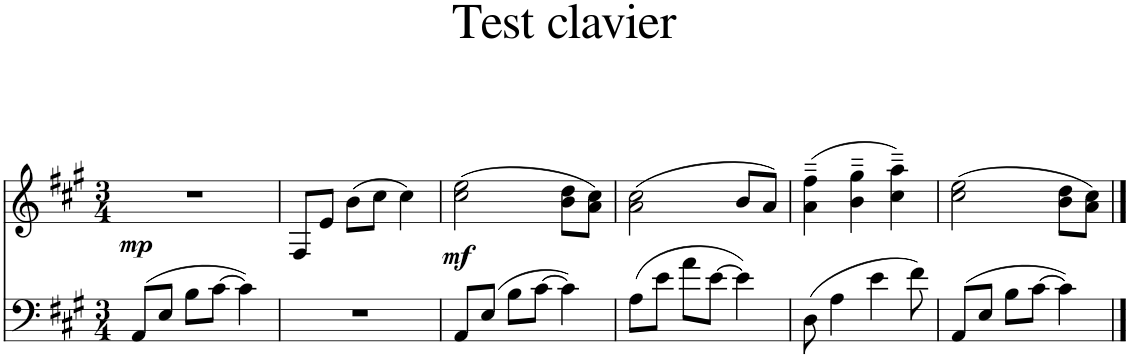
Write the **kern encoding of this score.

**kern	**kern	**dynam
*part1	*part1	*part1
*staff2	*staff1	*staff1/2
*I"Piano	*	*
*I'Pno	*	*
*clefF4	*clefG2	*
*k[f#c#g#]	*k[f#c#g#]	*
*M3/4	*M3/4	*
=1	=1	=1
!	!	!LO:DY:b
8AA/L	2.r	mp
8E/J	.	.
8B\L	.	.
[8c#\J	.	.
4c#\]	.	.
=2	=2	=2
2.r	8F#/L	.
.	8e/J	.
.	(8b\L	.
.	8cc#\J	.
.	4cc#\)	.
=3	=3	=3
!	!	!LO:DY:b
8AA/L	(2cc#\ 2ee\	mf
8E/J	.	.
8B\L	.	.
[8c#\J	.	.
4c#\]	8b\ 8dd\L	.
.	8a\ 8cc#\J)	.
=4	=4	=4
8A\L	(2a\ 2cc#\	.
8e\J	.	.
8a\L	.	.
[8e\J	.	.
4e\]	8b/L	.
.	8a/J)	.
=5	=5	=5
8D\	(4a\~ 4ff#\~	.
4A\	.	.
.	4b\~ 4gg#\~	.
4e\	.	.
.	4cc#\~ 4aa\~)	.
8f#\	.	.
=6	=6	=6
8AA/L	(2cc#\ 2ee\	.
8E/J	.	.
8B\L	.	.
[8c#\J	.	.
4c#\]	8b\ 8dd\L	.
.	8a\ 8cc#\J)	.
==	==	==
*-	*-	*-
